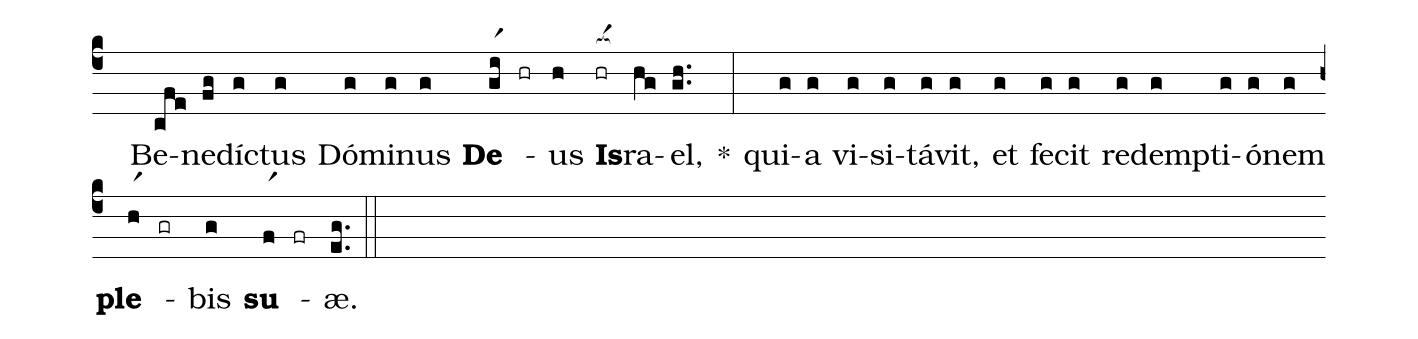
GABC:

%%
(c4)
( )Be(cfe)ne(fg)díc(g)tus(g) Dó(g)mi(g)nus(g) <b>De</b>(gir1) -(hr) us(h) <b>Is</b>(hr[ocba:1{])ra(hg[ocba:1}])el,(gh..) *(:)
qui(g)a(g) vi(g)si(g)tá(g)vit,(g) et(g) fe(g)cit(g) red(g)emp(g)ti(g)ó(g)nem(g) <b>ple</b>(hr1) -(gr) bis(g) <b>su</b>(fr1) -(fr) æ.(e.g.) (::)
